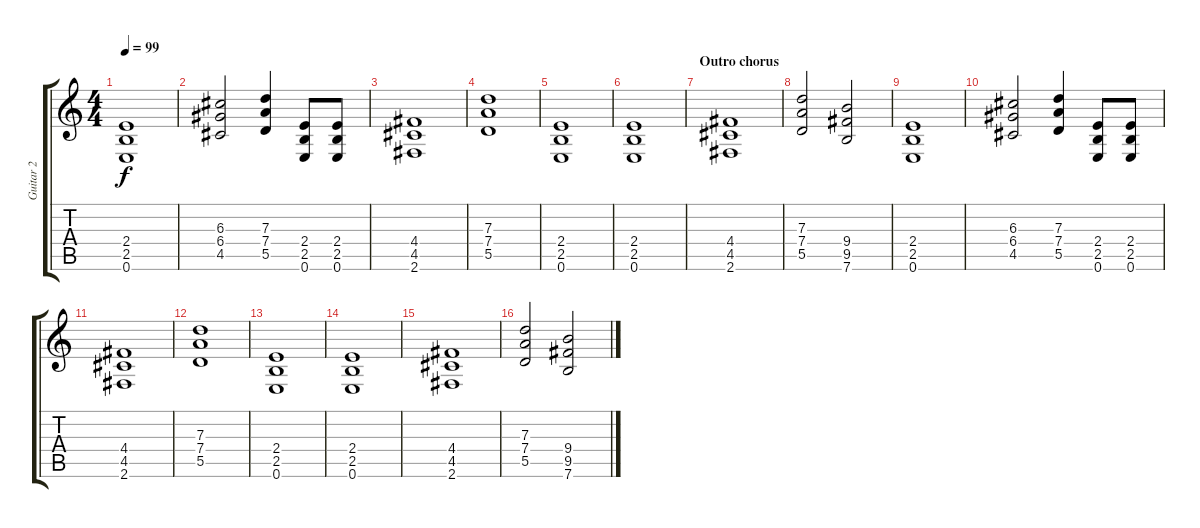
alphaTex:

\track ("Guitar 2" "Guitar 2") {instrument distortionguitar}
\staff {score tabs}
\tuning (E4 B3 G3 D3 A2 E2) {hide}
\ts (4 4)
\tempo 99
\clef g2
\ks c
(2.4 2.5 0.6).1{dy f} |
(6.3 6.4 4.5).2 (7.3 7.4 5.5).4 (2.4 2.5 0.6).8 (2.4 2.5 0.6).8 |
(4.4 4.5 2.6).1 |
(7.3 7.4 5.5).1 |
(2.4 2.5 0.6).1 |
(2.4 2.5 0.6).1 |
\section ("" "Outro chorus")
(4.4 4.5 2.6).1{volume 11} |
(7.3 7.4 5.5).2 (9.4 9.5 7.6).2 |
(2.4 2.5 0.6).1{volume 9} |
(6.3 6.4 4.5).2 (7.3 7.4 5.5).4 (2.4 2.5 0.6).8 (2.4 2.5 0.6).8 |
(4.4 4.5 2.6).1{volume 7} |
(7.3 7.4 5.5).1 |
(2.4 2.5 0.6).1{volume 5} |
(2.4 2.5 0.6).1 |
(4.4 4.5 2.6).1{volume 3} |
(7.3 7.4 5.5).2 (9.4 9.5 7.6).2
